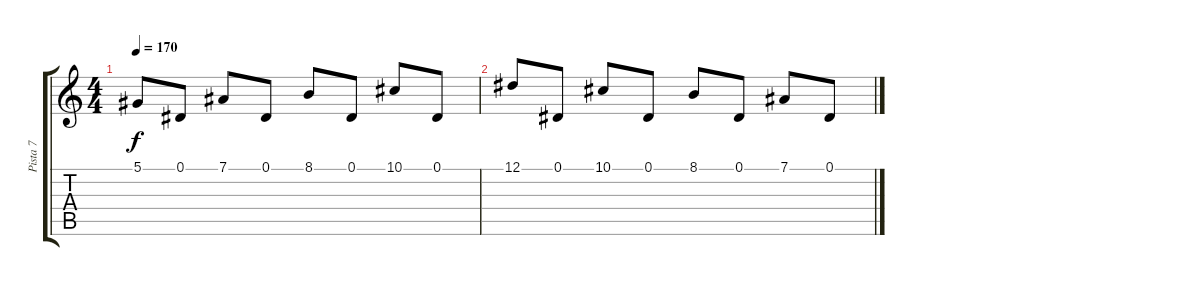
\track ("Pista 7" "Pista 7") {instrument stringensemble1}
\staff {score tabs}
\tuning (Eb4 Bb3 Gb3 Db3 Ab2 Eb2) {hide}
\ts (4 4)
\tempo 170
\clef g2
\ks c
5.1.8{dy f} 0.1.8 7.1.8 0.1.8 8.1.8 0.1.8 10.1.8 0.1.8 |
12.1.8 0.1.8 10.1.8 0.1.8 8.1.8 0.1.8 7.1.8 0.1.8
